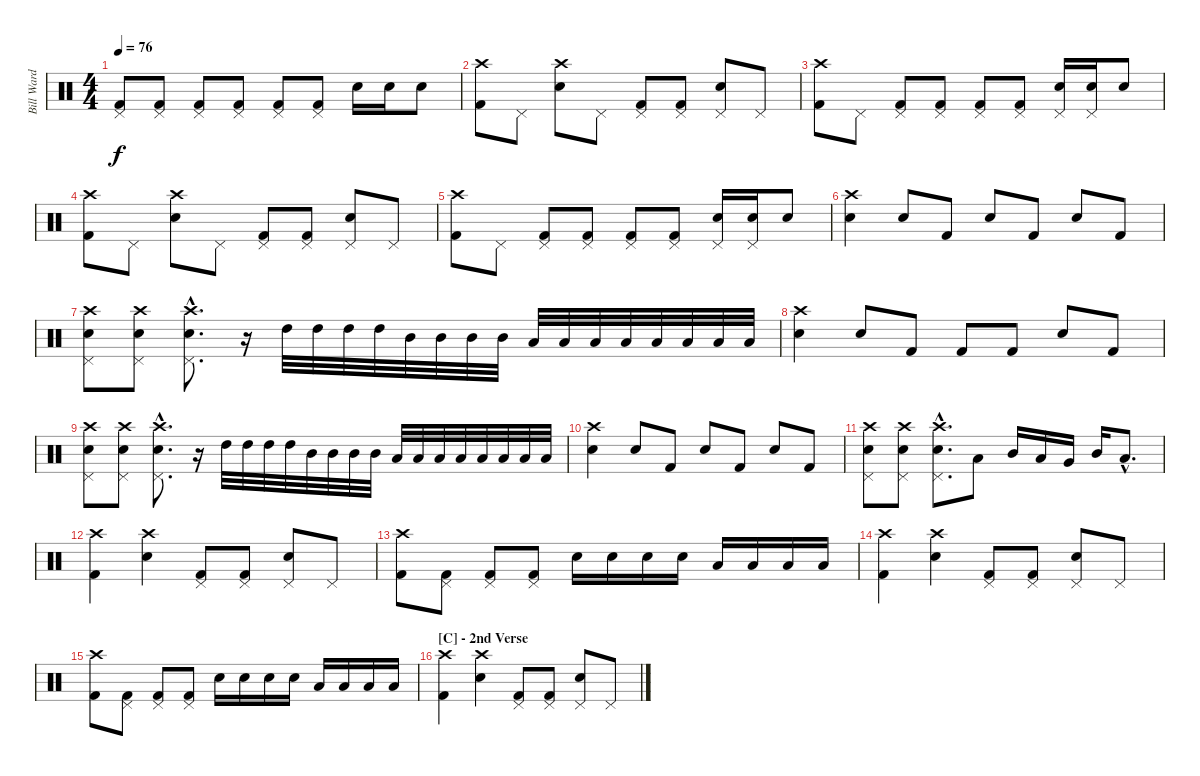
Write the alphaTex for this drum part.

\track ("Bill Ward" "Bill Ward") {instrument percussion}
\staff {score}
\articulation defaults
\ts (4 4)
\tempo 76
\clef neutral
\ks c
("Pedal Hi-Hat (hit)" "Kick (hit) 2").8{dy f} ("Pedal Hi-Hat (hit)" "Kick (hit) 2").8 ("Pedal Hi-Hat (hit)" "Kick (hit) 2").8 ("Pedal Hi-Hat (hit)" "Kick (hit) 2").8 ("Pedal Hi-Hat (hit)" "Kick (hit) 2").8 ("Pedal Hi-Hat (hit)" "Kick (hit) 2").8 "Snare (hit) 2".16 "Snare (hit) 2".16 "Snare (hit) 2".8 |
("Crash high (hit)" "Kick (hit) 2").8 "Pedal Hi-Hat (hit)".8 ("Crash high (hit)" "Snare (hit) 2").8 "Pedal Hi-Hat (hit)".8 ("Pedal Hi-Hat (hit)" "Kick (hit) 2").8 ("Pedal Hi-Hat (hit)" "Kick (hit) 2").8 ("Pedal Hi-Hat (hit)" "Snare (hit) 2").8 "Pedal Hi-Hat (hit)".8 |
("Crash high (hit)" "Kick (hit) 2").8 "Pedal Hi-Hat (hit)".8 ("Pedal Hi-Hat (hit)" "Kick (hit) 2").8 ("Pedal Hi-Hat (hit)" "Kick (hit) 2").8 ("Pedal Hi-Hat (hit)" "Kick (hit) 2").8 ("Pedal Hi-Hat (hit)" "Kick (hit) 2").8 ("Pedal Hi-Hat (hit)" "Snare (hit) 2").16 ("Pedal Hi-Hat (hit)" "Snare (hit) 2").16 "Snare (hit) 2".8 |
("Crash high (hit)" "Kick (hit) 2").8 "Pedal Hi-Hat (hit)".8 ("Crash high (hit)" "Snare (hit) 2").8 "Pedal Hi-Hat (hit)".8 ("Pedal Hi-Hat (hit)" "Kick (hit) 2").8 ("Pedal Hi-Hat (hit)" "Kick (hit) 2").8 ("Pedal Hi-Hat (hit)" "Snare (hit) 2").8 "Pedal Hi-Hat (hit)".8 |
("Crash high (hit)" "Kick (hit) 2").8 "Pedal Hi-Hat (hit)".8 ("Pedal Hi-Hat (hit)" "Kick (hit) 2").8 ("Pedal Hi-Hat (hit)" "Kick (hit) 2").8 ("Pedal Hi-Hat (hit)" "Kick (hit) 2").8 ("Pedal Hi-Hat (hit)" "Kick (hit) 2").8 ("Pedal Hi-Hat (hit)" "Snare (hit) 2").16 ("Pedal Hi-Hat (hit)" "Snare (hit) 2").16 "Snare (hit) 2".8 |
("Crash high (hit)" "Snare (hit) 2").4 "Snare (hit) 2".8 "Kick (hit) 2".8 "Snare (hit) 2".8 "Kick (hit) 2".8 "Snare (hit) 2".8 "Kick (hit) 2".8 |
("Crash high (hit)" "Pedal Hi-Hat (hit)" "Snare (hit) 2").8 ("Crash high (hit)" "Pedal Hi-Hat (hit)" "Snare (hit) 2").8 ("Crash high (hit)"{hac} "Pedal Hi-Hat (hit)"{hac} "Snare (hit) 2"{hac}).8{d} r.16 "High Tom (hit)".32 "High Tom (hit)".32 "High Tom (hit)".32 "High Tom (hit)".32 "Mid Tom (hit)".32 "Mid Tom (hit)".32 "Mid Tom (hit)".32 "Mid Tom (hit)".32 "Low Tom (hit)".32 "Low Tom (hit)".32 "Low Tom (hit)".32 "Low Tom (hit)".32 "Low Floor Tom (hit)".32 "Low Floor Tom (hit)".32 "Low Floor Tom (hit)".32 "Low Floor Tom (hit)".32 |
("Crash high (hit)" "Snare (hit) 2").4 "Snare (hit) 2".8 "Kick (hit) 2".8 "Kick (hit) 2".8 "Kick (hit) 2".8 "Snare (hit) 2".8 "Kick (hit) 2".8 |
("Crash high (hit)" "Pedal Hi-Hat (hit)" "Snare (hit) 2").8 ("Crash high (hit)" "Pedal Hi-Hat (hit)" "Snare (hit) 2").8 ("Crash high (hit)"{hac} "Pedal Hi-Hat (hit)"{hac} "Snare (hit) 2"{hac}).8{d} r.16 "High Tom (hit)".32 "High Tom (hit)".32 "High Tom (hit)".32 "High Tom (hit)".32 "Mid Tom (hit)".32 "Mid Tom (hit)".32 "Mid Tom (hit)".32 "Mid Tom (hit)".32 "Low Tom (hit)".32 "Low Tom (hit)".32 "Low Tom (hit)".32 "Low Tom (hit)".32 "Low Floor Tom (hit)".32 "Low Floor Tom (hit)".32 "Low Floor Tom (hit)".32 "Low Floor Tom (hit)".32 |
("Crash high (hit)" "Snare (hit) 2").4 "Snare (hit) 2".8 "Kick (hit) 2".8 "Snare (hit) 2".8 "Kick (hit) 2".8 "Snare (hit) 2".8 "Kick (hit) 2".8 |
("Crash high (hit)" "Pedal Hi-Hat (hit)" "Snare (hit) 2").8 ("Crash high (hit)" "Pedal Hi-Hat (hit)" "Snare (hit) 2").8 ("Crash high (hit)"{hac} "Pedal Hi-Hat (hit)"{hac} "Snare (hit) 2"{hac}).8{d} "Low Tom (hit)".8 "Mid Tom (hit)".16 "Low Tom (hit)".16 "Very Low Tom (hit)".16 "Mid Tom (hit)".16 "Low Floor Tom (hit)"{hac}.8{d} |
("Crash high (hit)" "Kick (hit) 2").4 ("Crash high (hit)" "Snare (hit) 2").4 ("Pedal Hi-Hat (hit)" "Kick (hit) 2").8 ("Pedal Hi-Hat (hit)" "Kick (hit) 2").8 ("Pedal Hi-Hat (hit)" "Snare (hit) 2").8 "Pedal Hi-Hat (hit)".8 |
("Crash high (hit)" "Kick (hit) 2").8 ("Pedal Hi-Hat (hit)" "Kick (hit) 2").8 ("Pedal Hi-Hat (hit)" "Kick (hit) 2").8 ("Pedal Hi-Hat (hit)" "Kick (hit) 2").8 "Snare (hit) 2".16 "Snare (hit) 2".16 "Snare (hit) 2".16 "Snare (hit) 2".16 "Low Tom (hit)".16 "Low Tom (hit)".16 "Low Tom (hit)".16 "Low Tom (hit)".16 |
("Crash high (hit)" "Kick (hit) 2").4 ("Crash high (hit)" "Snare (hit) 2").4 ("Pedal Hi-Hat (hit)" "Kick (hit) 2").8 ("Pedal Hi-Hat (hit)" "Kick (hit) 2").8 ("Pedal Hi-Hat (hit)" "Snare (hit) 2").8 "Pedal Hi-Hat (hit)".8 |
("Crash high (hit)" "Kick (hit) 2").8 ("Pedal Hi-Hat (hit)" "Kick (hit) 2").8 ("Pedal Hi-Hat (hit)" "Kick (hit) 2").8 ("Pedal Hi-Hat (hit)" "Kick (hit) 2").8 "Snare (hit) 2".16 "Snare (hit) 2".16 "Snare (hit) 2".16 "Snare (hit) 2".16 "Low Tom (hit)".16 "Low Tom (hit)".16 "Low Tom (hit)".16 "Low Tom (hit)".16 |
\section ("" "[C] - 2nd Verse")
("Crash high (hit)" "Kick (hit) 2").4 ("Crash high (hit)" "Snare (hit) 2").4 ("Pedal Hi-Hat (hit)" "Kick (hit) 2").8 ("Pedal Hi-Hat (hit)" "Kick (hit) 2").8 ("Pedal Hi-Hat (hit)" "Snare (hit) 2").8 "Pedal Hi-Hat (hit)".8
